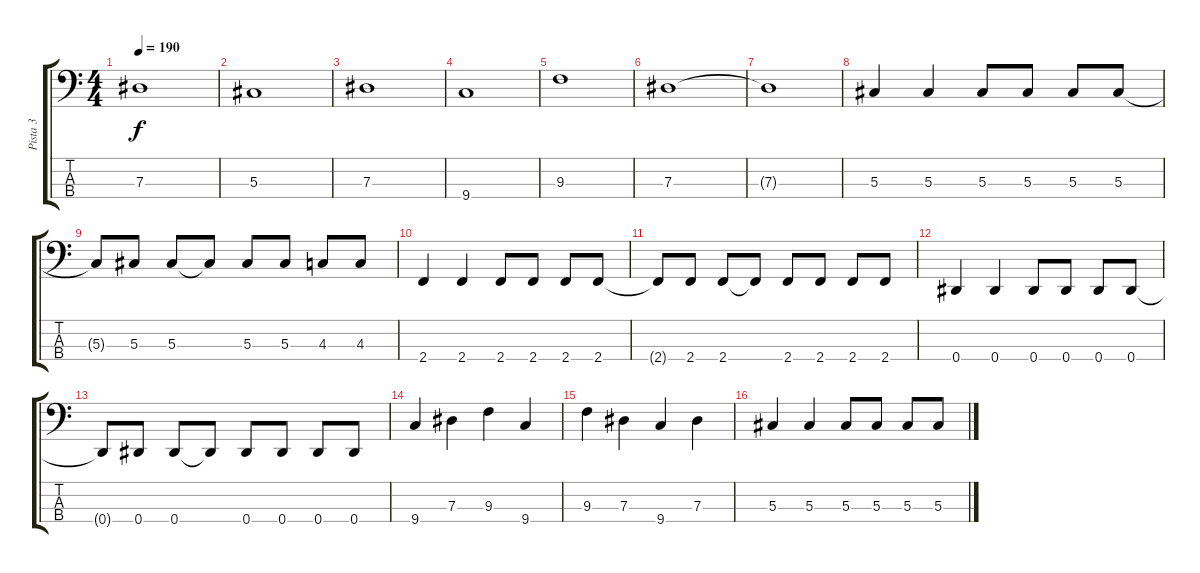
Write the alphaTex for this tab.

\track ("Pista 3" "Pista 3") {instrument electricbasspick}
\staff {score tabs}
\tuning (Gb2 Db2 Ab1 Eb1) {hide}
\ts (4 4)
\tempo 190
\clef f4
\ks c
7.3{t}.1{dy f} |
5.3.1 |
7.3.1 |
9.4.1 |
9.3.1 |
7.3.1 |
7.3{t}.1 |
5.3.4 5.3.4 5.3.8 5.3.8 5.3.8 5.3.8 |
5.3{t}.8 5.3.8 5.3.8 5.3{t}.8 5.3.8 5.3.8 4.3.8 4.3.8 |
2.4.4 2.4.4 2.4.8 2.4.8 2.4.8 2.4.8 |
2.4{t}.8 2.4.8 2.4.8 2.4{t}.8 2.4.8 2.4.8 2.4.8 2.4.8 |
0.4.4 0.4.4 0.4.8 0.4.8 0.4.8 0.4.8 |
0.4{t}.8 0.4.8 0.4.8 0.4{t}.8 0.4.8 0.4.8 0.4.8 0.4.8 |
9.4.4 7.3.4 9.3.4 9.4.4 |
9.3.4 7.3.4 9.4.4 7.3.4 |
5.3.4 5.3.4 5.3.8 5.3.8 5.3.8 5.3.8
